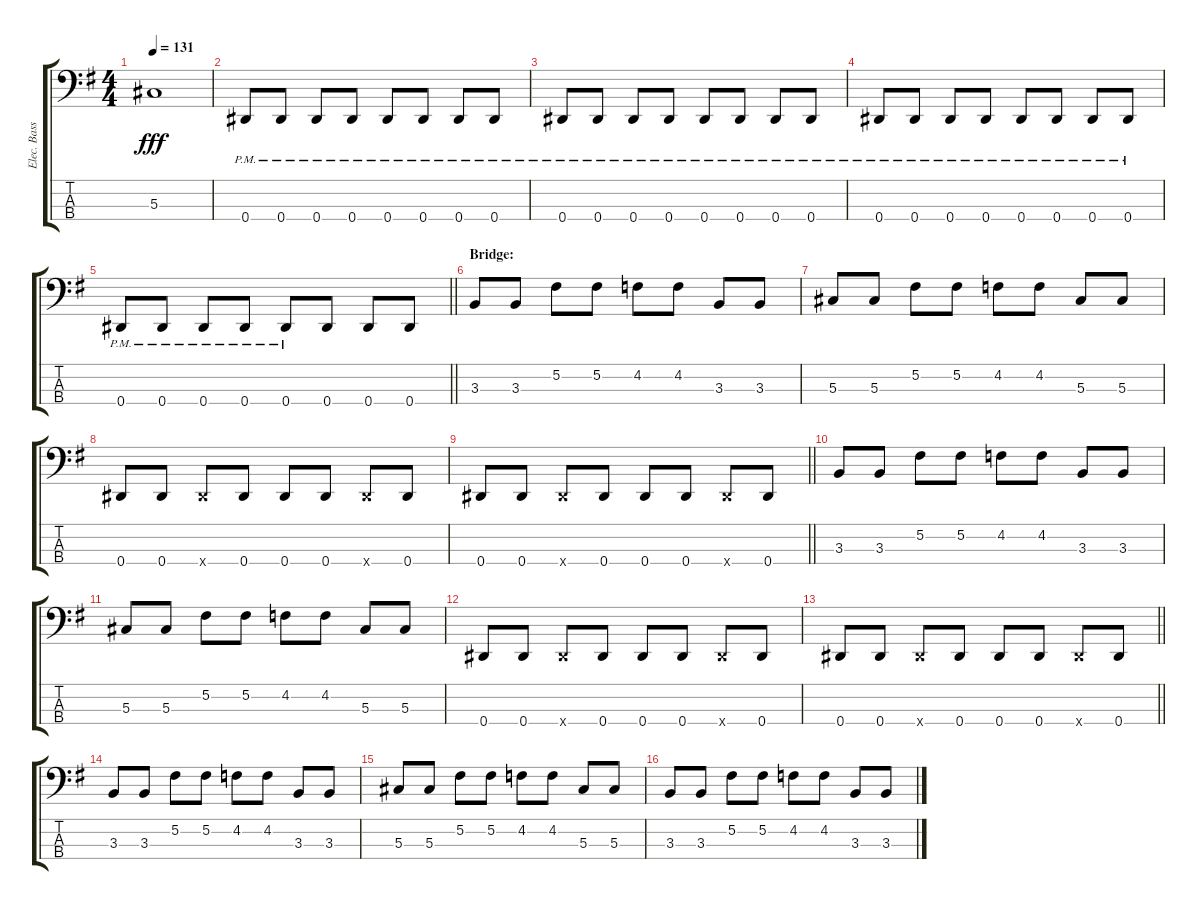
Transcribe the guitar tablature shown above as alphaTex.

\track ("Elec. Bass" "Elec. Bass") {instrument electricbassfinger}
\staff {score tabs}
\tuning (Gb2 Db2 Ab1 Eb1) {hide}
\ts (4 4)
\tempo 131
\clef f4
\ks g
5.3{t}.1{dy fff} |
0.4{pm}.8 0.4{pm}.8 0.4{pm}.8 0.4{pm}.8 0.4{pm}.8 0.4{pm}.8 0.4{pm}.8 0.4{pm}.8 |
0.4{pm}.8 0.4{pm}.8 0.4{pm}.8 0.4{pm}.8 0.4{pm}.8 0.4{pm}.8 0.4{pm}.8 0.4{pm}.8 |
0.4{pm}.8 0.4{pm}.8 0.4{pm}.8 0.4{pm}.8 0.4{pm}.8 0.4{pm}.8 0.4{pm}.8 0.4{pm}.8 |
\barLineRight lightlight
0.4{pm}.8 0.4{pm}.8 0.4{pm}.8 0.4{pm}.8 0.4{pm}.8 0.4.8 0.4.8 0.4.8 |
\section ("" "Bridge:")
3.3.8 3.3.8 5.2.8 5.2.8 4.2.8 4.2.8 3.3.8 3.3.8 |
5.3.8 5.3.8 5.2.8 5.2.8 4.2.8 4.2.8 5.3.8 5.3.8 |
0.4.8 0.4.8 0.4{x}.8 0.4.8 0.4.8 0.4.8 0.4{x}.8 0.4.8 |
\barLineRight lightlight
0.4.8 0.4.8 0.4{x}.8 0.4.8 0.4.8 0.4.8 0.4{x}.8 0.4.8 |
3.3.8 3.3.8 5.2.8 5.2.8 4.2.8 4.2.8 3.3.8 3.3.8 |
5.3.8 5.3.8 5.2.8 5.2.8 4.2.8 4.2.8 5.3.8 5.3.8 |
0.4.8 0.4.8 0.4{x}.8 0.4.8 0.4.8 0.4.8 0.4{x}.8 0.4.8 |
\barLineRight lightlight
0.4.8 0.4.8 0.4{x}.8 0.4.8 0.4.8 0.4.8 0.4{x}.8 0.4.8 |
3.3.8 3.3.8 5.2.8 5.2.8 4.2.8 4.2.8 3.3.8 3.3.8 |
5.3.8 5.3.8 5.2.8 5.2.8 4.2.8 4.2.8 5.3.8 5.3.8 |
3.3.8 3.3.8 5.2.8 5.2.8 4.2.8 4.2.8 3.3.8 3.3.8
